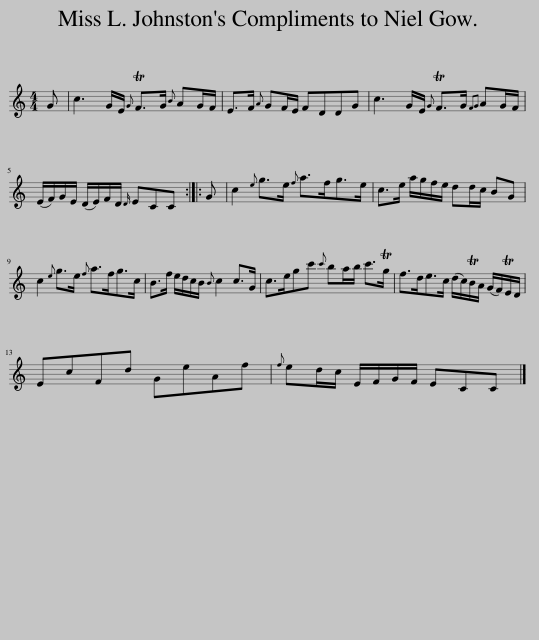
X:1
L:1/8
M:4/4
I:linebreak $
K:C
V:1 treble
V:1
 G | c3 G/E/{G} TF>G{B} AG/F/ | E>F{A} GF/E/ FDDG | c3 G/E/{G} TF>G{FG} AG/F/ |$ (E/F/)G/E/ (D/E/)F/D/{D} ECC :: %5
 G | c2{e} g>e{f} a>fg>e | c>e a/g/f/e/ dd/c/ BG |$ c2{e} g>e{f} a>fg>c | B>f e/d/c/B/{B} c2 c>G | %10
 c>egc'{c'} ba/b/ c'>Tg | f>de>c (d/c/)TB/A/ (G/F/)TE/D/ |$ EcFd GeAf |{f} ed/c/ E/F/G/F/ ECC |] %14
